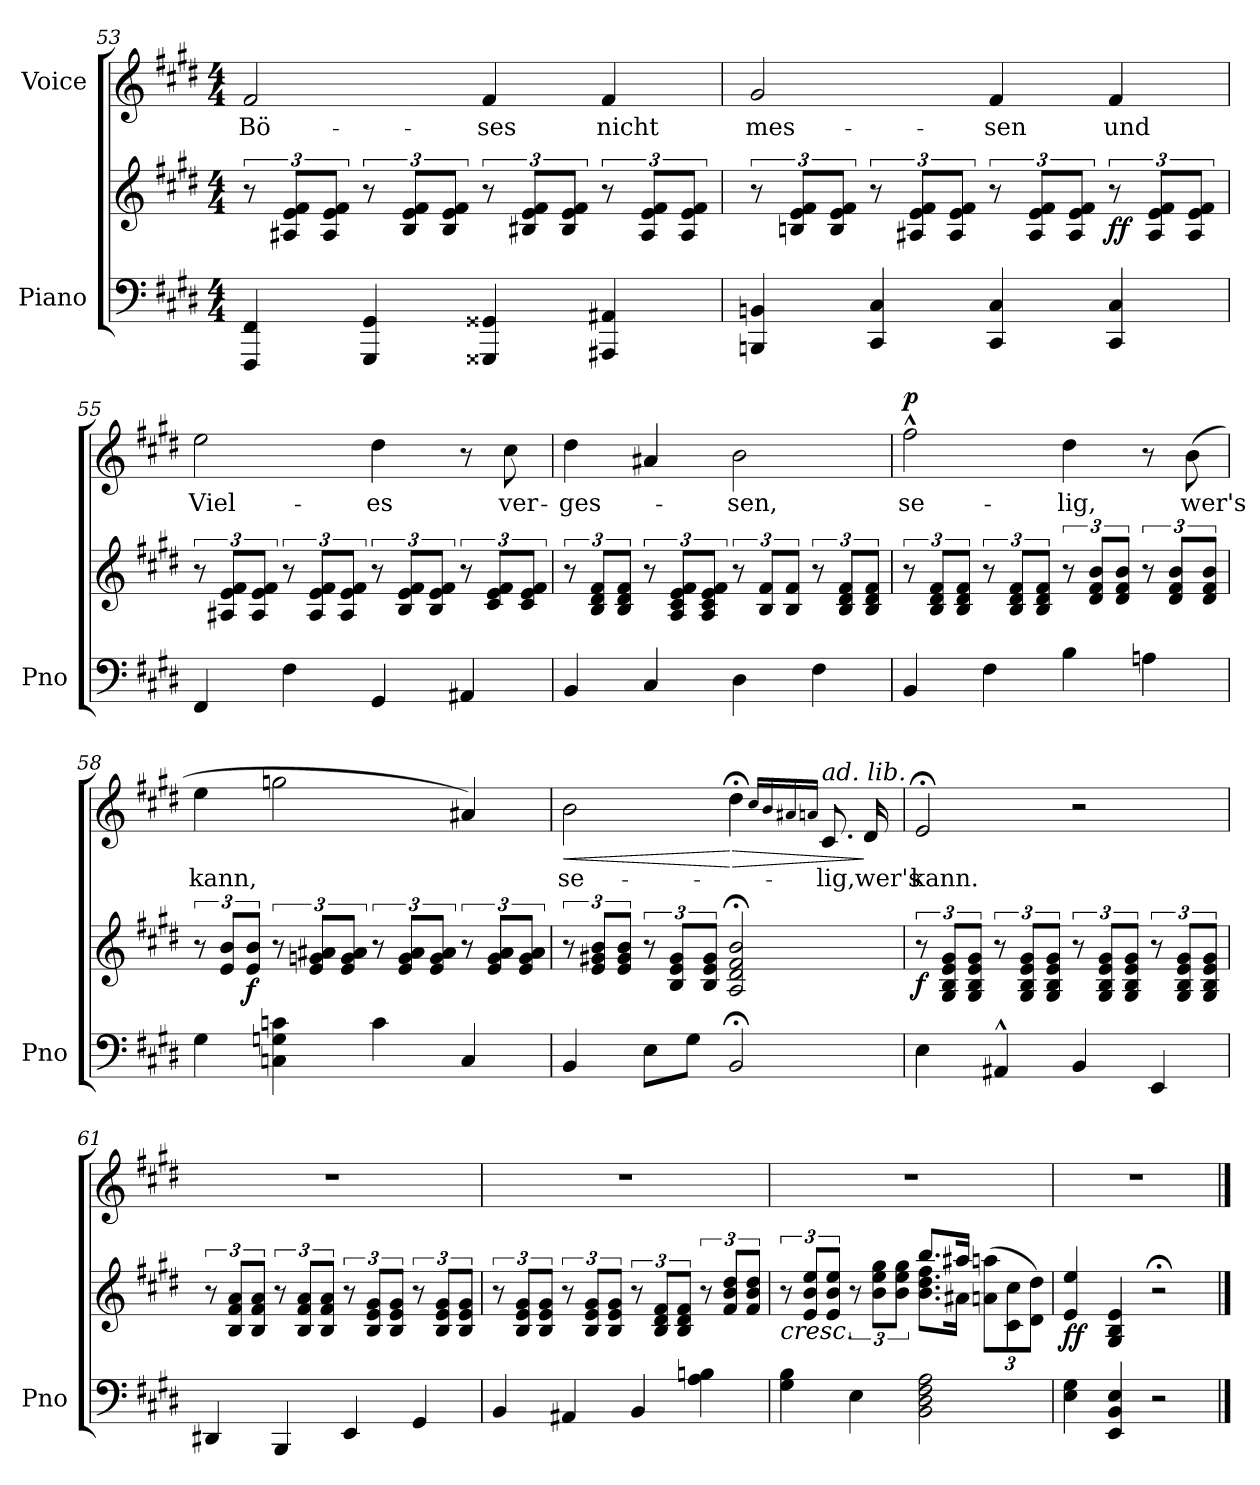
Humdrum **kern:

**kern	**kern	**dynam	**kern	**text	**dynam
*part2	*part2	*part2	*part1	*part1	*part1
*staff3	*staff2	*staff2/3	*staff1	*staff1	*staff1
*I"Piano	*	*	*I"Voice	*	*
*I'Pno	*	*	*	*	*
*clefF4	*clefG2	*	*clefG2	*	*
*k[f#c#g#d#]	*k[f#c#g#d#]	*	*k[f#c#g#d#]	*	*
*M4/4	*M4/4	*	*M4/4	*	*
=53	=53	=53	=53	=53	=53
!	!	!	!	!LO:LY:b	!
4FFF#/ 4FF#/	12r	.	2f#/	Bö-	.
.	12A#X/ 12e/ 12f#/L	.	.	.	.
.	12A#/ 12e/ 12f#/J	.	.	.	.
4GGG#/ 4GG#/	12r	.	.	.	.
.	12B/ 12e/ 12f#/L	.	.	.	.
.	12B/ 12e/ 12f#/J	.	.	.	.
!	!	!	!	!LO:LY:b	!
4GGG##X/ 4GG##X/	12r	.	4f#/	-ses	.
.	12B#X/ 12e/ 12f#/L	.	.	.	.
.	12B#/ 12e/ 12f#/J	.	.	.	.
!	!	!	!	!LO:LY:b	!
4AAA#X/ 4AA#X/	12r	.	4f#/	nicht	.
.	12A#/ 12e/ 12f#/L	.	.	.	.
.	12A#/ 12e/ 12f#/J	.	.	.	.
=54	=54	=54	=54	=54	=54
!	!	!	!	!LO:LY:b	!
4BBBn/ 4BBn/	12r	.	2g#/	mes-	.
.	12Bn/ 12e/ 12f#/L	.	.	.	.
.	12B/ 12e/ 12f#/J	.	.	.	.
4CC#/ 4C#/	12r	.	.	.	.
.	12A#X/ 12e/ 12f#/L	.	.	.	.
.	12A#/ 12e/ 12f#/J	.	.	.	.
!	!	!	!	!LO:LY:b	!
4CC#/ 4C#/	12r	.	4f#/	-sen	.
.	12A#/ 12e/ 12f#/L	.	.	.	.
.	12A#/ 12e/ 12f#/J	.	.	.	.
!	!	!LO:DY:b	!	!LO:LY:b	!
4CC#/ 4C#/	12r	ff	4f#/	und	.
.	12A#/ 12e/ 12f#/L	.	.	.	.
.	12A#/ 12e/ 12f#/J	.	.	.	.
!!LO:LB:g=z
=55	=55	=55	=55	=55	=55
!	!	!	!	!LO:LY:b	!
4FF#/	12r	.	2ee\	Viel-	.
.	12A#X/ 12e/ 12f#/L	.	.	.	.
.	12A#/ 12e/ 12f#/J	.	.	.	.
4F#\	12r	.	.	.	.
.	12A#/ 12e/ 12f#/L	.	.	.	.
.	12A#/ 12e/ 12f#/J	.	.	.	.
!	!	!	!	!LO:LY:b	!
4GG#/	12r	.	4dd#\	-es	.
.	12B/ 12e/ 12f#/L	.	.	.	.
.	12B/ 12e/ 12f#/J	.	.	.	.
4AA#X/	12r	.	8r	.	.
.	12c#/ 12e/ 12f#/L	.	.	.	.
!	!	!	!	!LO:LY:b	!
.	.	.	8cc#\	ver-	.
.	12c#/ 12e/ 12f#/J	.	.	.	.
=56	=56	=56	=56	=56	=56
!	!	!	!	!LO:LY:b	!
4BB/	12r	.	4dd#\	-ges-	.
.	12B/ 12d#/ 12f#/L	.	.	.	.
.	12B/ 12d#/ 12f#/J	.	.	.	.
4C#/	12r	.	4a#X/	.	.
.	12A/ 12c#/ 12e/ 12f#/L	.	.	.	.
.	12A/ 12c#/ 12e/ 12f#/J	.	.	.	.
!	!	!	!	!LO:LY:b	!
4D#\	12r	.	2b\	-sen,	.
.	12B/ 12f#/L	.	.	.	.
.	12B/ 12f#/J	.	.	.	.
4F#\	12r	.	.	.	.
.	12B/ 12d#/ 12f#/L	.	.	.	.
.	12B/ 12d#/ 12f#/J	.	.	.	.
=57	=57	=57	=57	=57	=57
!	!	!	!	!LO:LY:b	!LO:DY:a
4BB/	12r	.	2ff#^^\	se-	p
.	12B/ 12d#/ 12f#/L	.	.	.	.
.	12B/ 12d#/ 12f#/J	.	.	.	.
4F#\	12r	.	.	.	.
.	12B/ 12d#/ 12f#/L	.	.	.	.
.	12B/ 12d#/ 12f#/J	.	.	.	.
!	!	!	!	!LO:LY:b	!
4B\	12r	.	4dd#\	-lig,	.
.	12d#/ 12f#/ 12b/L	.	.	.	.
.	12d#/ 12f#/ 12b/J	.	.	.	.
4An\	12r	.	8r	.	.
.	12d#/ 12f#/ 12b/L	.	.	.	.
!	!	!	!	!LO:LY:b	!
.	.	.	(>8b\	wer's	.
.	12d#/ 12f#/ 12b/J	.	.	.	.
!!LO:PB:g=z
=58	=58	=58	=58	=58	=58
!	!	!	!	!LO:LY:b	!
4G#\	12r	.	4ee\	kann,	.
.	12e/ 12b/L	.	.	.	.
!	!	!LO:DY:b	!	!	!
.	12e/ 12b/J	f	.	.	.
4Cn\ 4Gn\ 4cn\	12r	.	2ggn\	.	.
.	12e/ 12gn/ 12a#X/L	.	.	.	.
.	12e/ 12g/ 12a#/J	.	.	.	.
4c\	12r	.	.	.	.
.	12e/ 12g/ 12a#/L	.	.	.	.
.	12e/ 12g/ 12a#/J	.	.	.	.
4C/	12r	.	4a#X/)	.	.
.	12e/ 12g/ 12a#/L	.	.	.	.
.	12e/ 12g/ 12a#/J	.	.	.	.
=59	=59	=59	=59	=59	=59
!	!	!	!	!LO:LY:b	!LO:HP:b
4BB/	12r	.	2b\	se-	<
.	12e/ 12g#X/ 12b/L	.	.	.	.
.	12e/ 12g#/ 12b/J	.	.	.	.
8E\L	12r	.	.	.	.
.	12B/ 12e/ 12g#/L	.	.	.	.
8G#\J	.	.	.	.	.
.	12B/ 12e/ 12g#/J	.	.	.	.
!	!	!	!	!	!LO:HP:n=1:b
2BB;/	2A/;< 2d#/;< 2f#/;< 2b/;<	.	4dd#;<\	.	[ >
.	.	.	16qcc#/LL	.	.
.	.	.	16qb/	.	.
.	.	.	16qa#X/	.	.
.	.	.	16qan/JJ	.	.
!	!	!	!LO:TX:a:i:t=ad. lib.	!	!
!	!	!	!	!LO:LY:b	!
.	.	.	8.c#/	-lig,	.
!	!	!	!	!LO:LY:b	!
.	.	.	16d#/	wer's	]
=60	=60	=60	=60	=60	=60
!	!	!LO:DY:b	!	!LO:LY:b	!
4E\	12r	f	2e;</	kann.	.
.	12G#/ 12B/ 12e/ 12g#/L	.	.	.	.
.	12G#/ 12B/ 12e/ 12g#/J	.	.	.	.
4AA#X^^/	12r	.	.	.	.
.	12G#/ 12B/ 12e/ 12g#/L	.	.	.	.
.	12G#/ 12B/ 12e/ 12g#/J	.	.	.	.
4BB/	12r	.	2r	.	.
.	12G#/ 12B/ 12e/ 12g#/L	.	.	.	.
.	12G#/ 12B/ 12e/ 12g#/J	.	.	.	.
4EE/	12r	.	.	.	.
.	12G#/ 12B/ 12e/ 12g#/L	.	.	.	.
.	12G#/ 12B/ 12e/ 12g#/J	.	.	.	.
!!LO:LB:g=z
=61	=61	=61	=61	=61	=61
4DD#X/	12r	.	1r	.	.
.	12B/ 12f#/ 12a/L	.	.	.	.
.	12B/ 12f#/ 12a/J	.	.	.	.
4BBB/	12r	.	.	.	.
.	12B/ 12f#/ 12a/L	.	.	.	.
.	12B/ 12f#/ 12a/J	.	.	.	.
4EE/	12r	.	.	.	.
.	12B/ 12e/ 12g#/L	.	.	.	.
.	12B/ 12e/ 12g#/J	.	.	.	.
4GG#/	12r	.	.	.	.
.	12B/ 12e/ 12g#/L	.	.	.	.
.	12B/ 12e/ 12g#/J	.	.	.	.
=62	=62	=62	=62	=62	=62
4BB/	12r	.	1r	.	.
.	12B/ 12e/ 12g#/L	.	.	.	.
.	12B/ 12e/ 12g#/J	.	.	.	.
4AA#X/	12r	.	.	.	.
.	12B/ 12e/ 12g#/L	.	.	.	.
.	12B/ 12e/ 12g#/J	.	.	.	.
4BB/	12r	.	.	.	.
.	12B/ 12d#/ 12f#/L	.	.	.	.
.	12B/ 12d#/ 12f#/J	.	.	.	.
4A\ 4Bn\	12r	.	.	.	.
.	12f#/ 12b/ 12dd#/L	.	.	.	.
.	12f#/ 12b/ 12dd#/J	.	.	.	.
=63	=63	=63	=63	=63	=63
*	*^	*	*	*	*
!	!LO:TX:b:i:t=cresc.	!	!	!	!	!
4G#\ 4B\	12r	2rgyy	.	1r	.	.
.	12e/ 12b/ 12ee/L	.	.	.	.	.
.	12e/ 12b/ 12ee/J	.	.	.	.	.
4E\	12r	.	.	.	.	.
.	12b\ 12ee\ 12gg#\L	.	.	.	.	.
.	12b\ 12ee\ 12gg#\J	.	.	.	.	.
2BB\ 2D#\ 2F#\ 2A\	8.bb/L	8.b\ 8.dd#\ 8.ff#\L	.	.	.	.
.	16aa#X/Jk	16a#X\Jk	.	.	.	.
*	*Xbrackettup	*	*	*	*	*
.	(>12an\ 12aan\L	4rgyy	.	.	.	.
.	12c#\ 12cc#\	.	.	.	.	.
.	12d#\ 12dd#\J)	.	.	.	.	.
*	*v	*v	*	*	*	*
=64	=64	=64	=64	=64	=64
!	!	!LO:DY:b	!	!	!
4E\ 4G#\	4e/ 4ee/	ff	1r	.	.
4EE/ 4BB/ 4E/	4G#/ 4B/ 4e/	.	.	.	.
2r	2r;<	.	.	.	.
==	==	==	==	==	==
*-	*-	*-	*-	*-	*-
